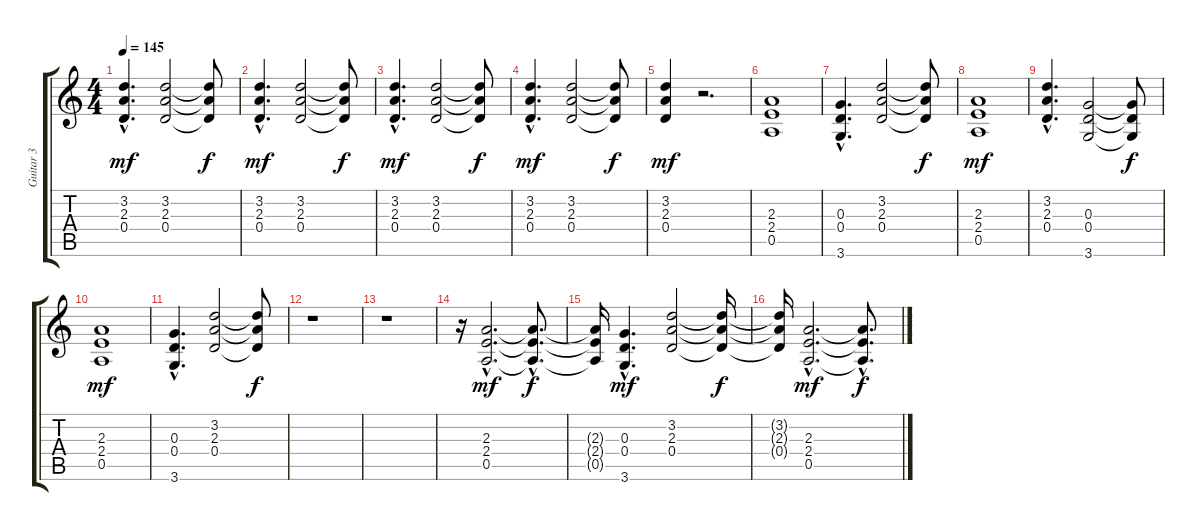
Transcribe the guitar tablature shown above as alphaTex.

\track ("Guitar 3" "Guitar 3") {instrument acousticguitarsteel}
\staff {score tabs}
\tuning (E4 B3 G3 D3 A2 E2) {hide}
\ts (4 4)
\tempo 145
\clef g2
\ks c
(3.2{hac} 2.3{hac} 0.4{hac}).4{d dy mf} (3.2 2.3 0.4).2 (3.2{t} 2.3{t} 0.4{t}).8{dy f} |
(3.2{hac} 2.3{hac} 0.4{hac}).4{d dy mf} (3.2 2.3 0.4).2 (3.2{t} 2.3{t} 0.4{t}).8{dy f} |
(3.2{hac} 2.3{hac} 0.4{hac}).4{d dy mf} (3.2 2.3 0.4).2 (3.2{t} 2.3{t} 0.4{t}).8{dy f} |
(3.2{hac} 2.3{hac} 0.4{hac}).4{d dy mf} (3.2 2.3 0.4).2 (3.2{t} 2.3{t} 0.4{t}).8{dy f} |
(3.2 2.3 0.4).4{dy mf} r.2{d} |
(2.3 2.4 0.5).1 |
(0.3{hac} 0.4{hac} 3.6{hac}).4{d} (3.2 2.3 0.4).2 (3.2{t} 2.3{t} 0.4{t}).8{dy f} |
(2.3 2.4 0.5).1{dy mf} |
(3.2{hac} 2.3{hac} 0.4{hac}).4{d} (0.3 0.4 3.6).2 (0.3{t} 0.4{t} 3.6{t}).8{dy f} |
(2.3 2.4 0.5).1{dy mf} |
(0.3{hac} 0.4{hac} 3.6{hac}).4{d} (3.2 2.3 0.4).2 (3.2{t} 2.3{t} 0.4{t}).8{dy f} |
r.1 |
r.1 |
r.16 (2.3{hac} 2.4{hac} 0.5{hac}).2{d dy mf} (2.3{hac t} 2.4{hac t} 0.5{hac t}).8{d dy f} |
(2.3{t} 2.4{t} 0.5{t}).16 (0.3{hac} 0.4{hac} 3.6{hac}).4{d dy mf} (3.2 2.3 0.4).2 (3.2{t} 2.3{t} 0.4{t}).16{dy f} |
(3.2{t} 2.3{t} 0.4{t}).16 (2.3{hac} 2.4{hac} 0.5{hac}).2{d dy mf} (2.3{hac t} 2.4{hac t} 0.5{hac t}).8{d dy f}
